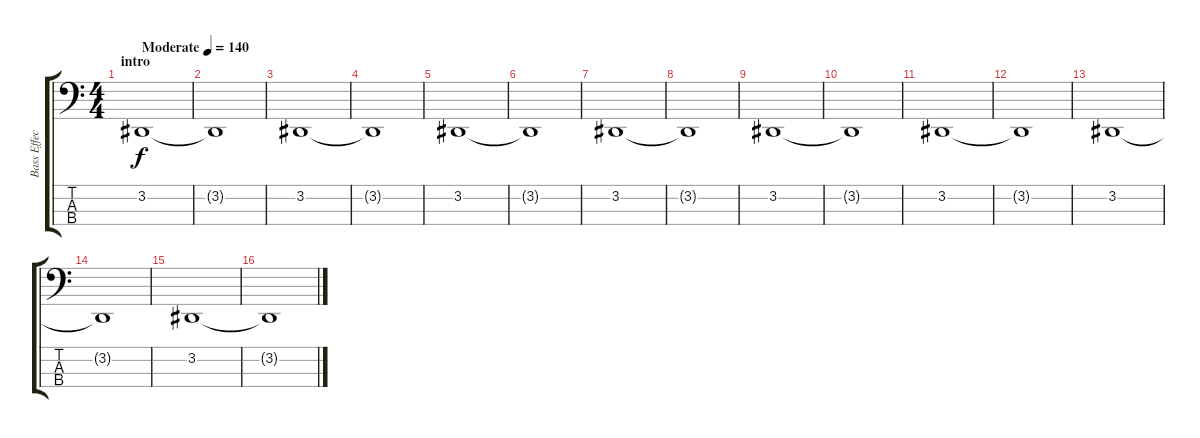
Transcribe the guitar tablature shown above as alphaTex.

\track ("Bass Effect" "Bass Effec") {instrument lead2sawtooth}
\staff {score tabs}
\tuning (F2 C2 G1 C1) {hide}
\ts (4 4)
\section ("" "intro")
\tempo (140 "Moderate")
\clef f4
\ks c
3.2.1{dy f instrument lead2sawtooth} |
3.2{t}.1 |
3.2.1 |
3.2{t}.1 |
3.2.1 |
3.2{t}.1 |
3.2.1 |
3.2{t}.1 |
3.2.1 |
3.2{t}.1 |
3.2.1 |
3.2{t}.1 |
3.2.1 |
3.2{t}.1 |
3.2.1 |
3.2{t}.1
